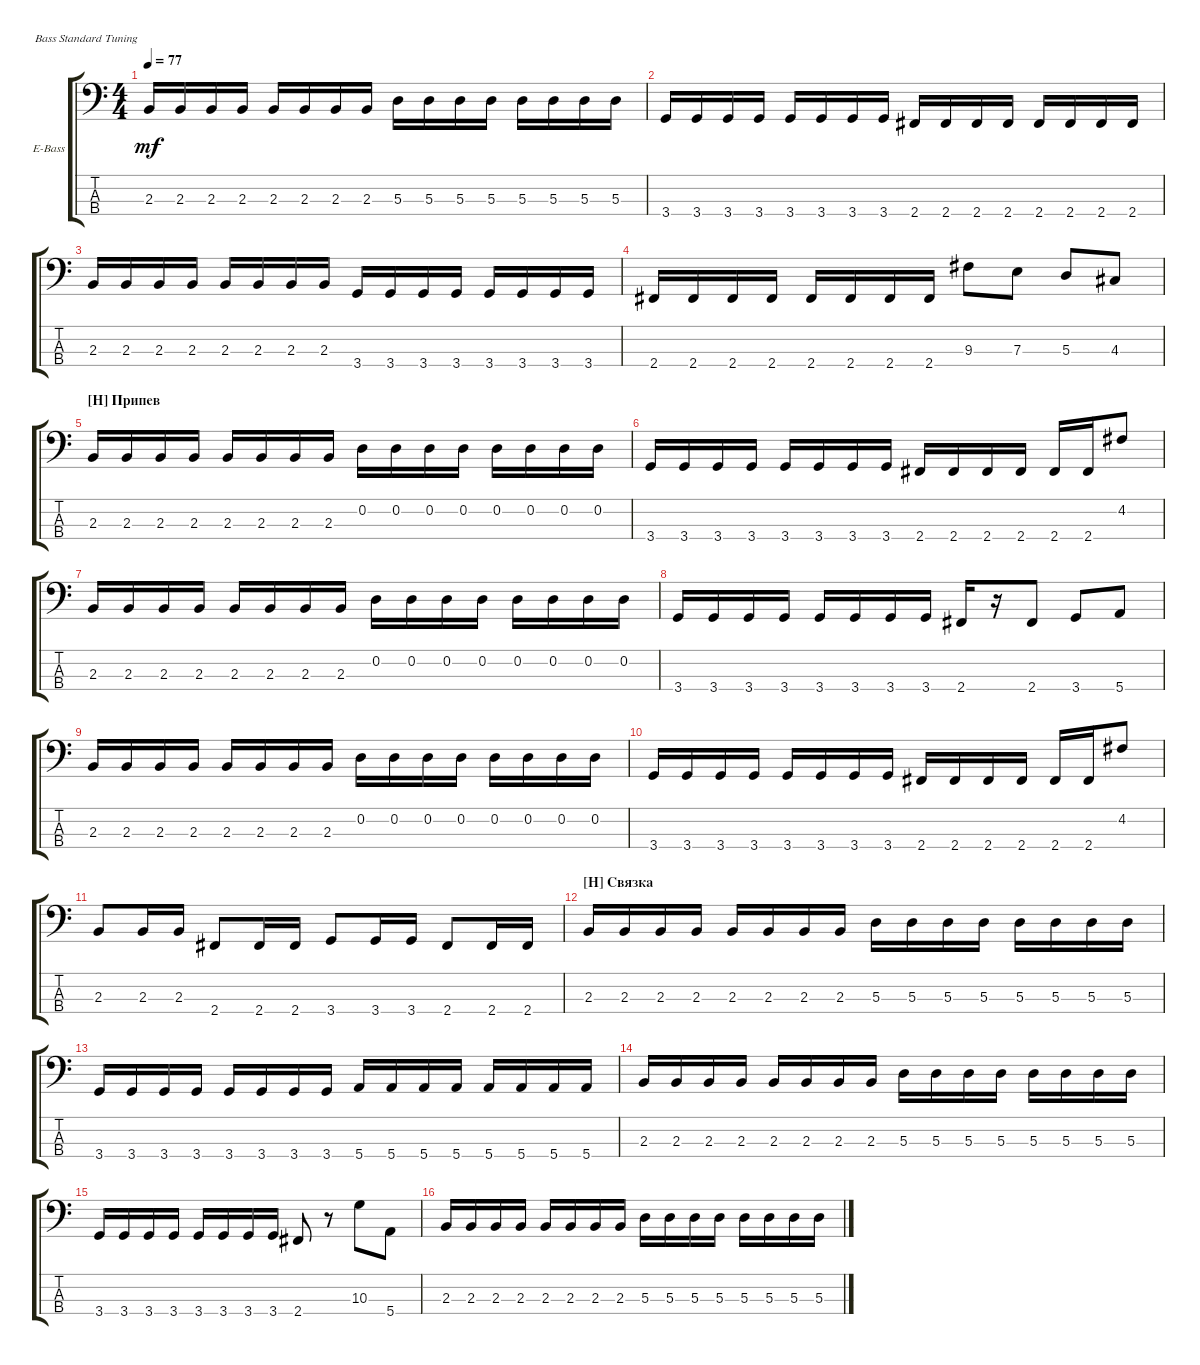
\bracketExtendMode groupsimilarinstruments
\firstSystemTrackNameOrientation horizontal
\otherSystemsTrackNameOrientation horizontal
\track ("Electric Bass" "E-Bass") {instrument electricbassfinger}
\staff {score tabs}
\tuning (G2 D2 A1 E1)
\ts (4 4)
\tempo 77
\clef f4
\scale
0.333333
\ks c
2.3.16{dy mf} 2.3.16 2.3.16 2.3.16 2.3.16 2.3.16 2.3.16 2.3.16 5.3.16 5.3.16 5.3.16 5.3.16 5.3.16 5.3.16 5.3.16 5.3.16 |
\scale
0.333333 3.4.16 3.4.16 3.4.16 3.4.16 3.4.16 3.4.16 3.4.16 3.4.16 2.4.16 2.4.16 2.4.16 2.4.16 2.4.16 2.4.16 2.4.16 2.4.16 |
\scale
0.333333 2.3.16 2.3.16 2.3.16 2.3.16 2.3.16 2.3.16 2.3.16 2.3.16 3.4.16 3.4.16 3.4.16 3.4.16 3.4.16 3.4.16 3.4.16 3.4.16 |
\scale
0.333333 2.4.16 2.4.16 2.4.16 2.4.16 2.4.16 2.4.16 2.4.16 2.4.16 9.3.8 7.3.8 5.3.8 4.3.8 |
\section ("H" "Припев")
\scale
0.333333 2.3.16 2.3.16 2.3.16 2.3.16 2.3.16 2.3.16 2.3.16 2.3.16 0.2.16 0.2.16 0.2.16 0.2.16 0.2.16 0.2.16 0.2.16 0.2.16 |
\scale
0.333333 3.4.16 3.4.16 3.4.16 3.4.16 3.4.16 3.4.16 3.4.16 3.4.16 2.4.16 2.4.16 2.4.16 2.4.16 2.4.16 2.4.16 4.2.8 |
\scale
0.333333 2.3.16 2.3.16 2.3.16 2.3.16 2.3.16 2.3.16 2.3.16 2.3.16 0.2.16 0.2.16 0.2.16 0.2.16 0.2.16 0.2.16 0.2.16 0.2.16 |
\scale
0.333333 3.4.16 3.4.16 3.4.16 3.4.16 3.4.16 3.4.16 3.4.16 3.4.16 2.4.16 r.16 2.4.8 3.4.8 5.4.8 |
\scale
0.333333 2.3.16 2.3.16 2.3.16 2.3.16 2.3.16 2.3.16 2.3.16 2.3.16 0.2.16 0.2.16 0.2.16 0.2.16 0.2.16 0.2.16 0.2.16 0.2.16 |
\scale
0.333333 3.4.16 3.4.16 3.4.16 3.4.16 3.4.16 3.4.16 3.4.16 3.4.16 2.4.16 2.4.16 2.4.16 2.4.16 2.4.16 2.4.16 4.2.8 |
\scale
0.333333 2.3.8 2.3.16 2.3.16 2.4.8 2.4.16 2.4.16 3.4.8 3.4.16 3.4.16 2.4.8 2.4.16 2.4.16 |
\section ("H" "Связка")
\scale
0.333333 2.3.16 2.3.16 2.3.16 2.3.16 2.3.16 2.3.16 2.3.16 2.3.16 5.3.16 5.3.16 5.3.16 5.3.16 5.3.16 5.3.16 5.3.16 5.3.16 |
\scale
0.333333 3.4.16 3.4.16 3.4.16 3.4.16 3.4.16 3.4.16 3.4.16 3.4.16 5.4.16 5.4.16 5.4.16 5.4.16 5.4.16 5.4.16 5.4.16 5.4.16 |
\scale
0.333333 2.3.16 2.3.16 2.3.16 2.3.16 2.3.16 2.3.16 2.3.16 2.3.16 5.3.16 5.3.16 5.3.16 5.3.16 5.3.16 5.3.16 5.3.16 5.3.16 |
\scale
0.333333 3.4.16 3.4.16 3.4.16 3.4.16 3.4.16 3.4.16 3.4.16 3.4.16 2.4.8 r.8 10.3.8 5.4.8 |
\scale
0.333333 2.3.16 2.3.16 2.3.16 2.3.16 2.3.16 2.3.16 2.3.16 2.3.16 5.3.16 5.3.16 5.3.16 5.3.16 5.3.16 5.3.16 5.3.16 5.3.16
